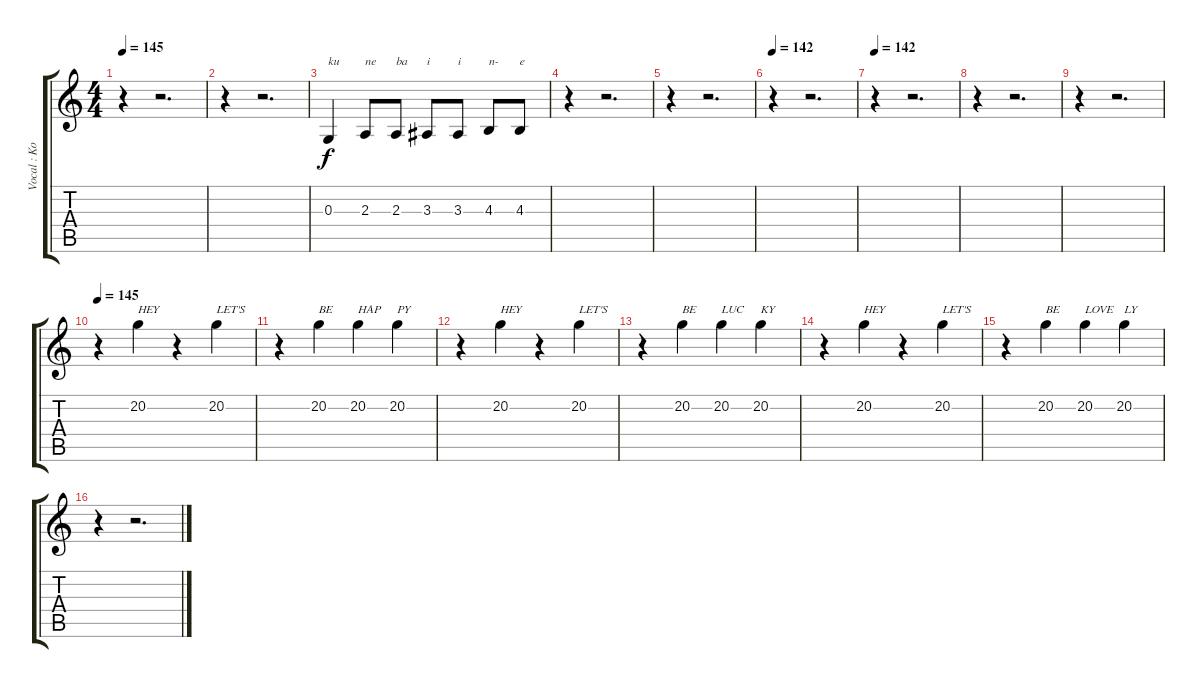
\track ("Vocal : Kotobuki Tsumugi" "Vocal : Ko") {instrument ocarina}
\staff {score tabs}
\tuning (E4 B3 G3 D3 A2 E2) {hide}
\ts (4 4)
\tempo 145
\clef g2
\ks c
r.4{dy f} r.2{d} |
r.4 r.2{d} |
0.3.4{txt "ku"} 2.3.8{txt "ne"} 2.3.8{txt "ba"} 3.3.8{txt "i"} 3.3.8{txt "i"} 4.3.8{txt "n-"} 4.3.8{txt "e"} |
r.4 r.2{d} |
r.4 r.2{d} |
\tempo 142
r.4 r.2{d} |
\tempo 142
r.4 r.2{d} |
r.4 r.2{d} |
r.4 r.2{d} |
\tempo 145
r.4 20.2.4{txt "HEY"} r.4 20.2.4{txt "LET'S"} |
r.4 20.2.4{txt "BE"} 20.2.4{txt "HAP"} 20.2.4{txt "PY"} |
r.4 20.2.4{txt "HEY"} r.4 20.2.4{txt "LET'S"} |
r.4 20.2.4{txt "BE"} 20.2.4{txt "LUC"} 20.2.4{txt "KY"} |
r.4 20.2.4{txt "HEY"} r.4 20.2.4{txt "LET'S"} |
r.4 20.2.4{txt "BE"} 20.2.4{txt "LOVE"} 20.2.4{txt "LY"} |
r.4 r.2{d}
